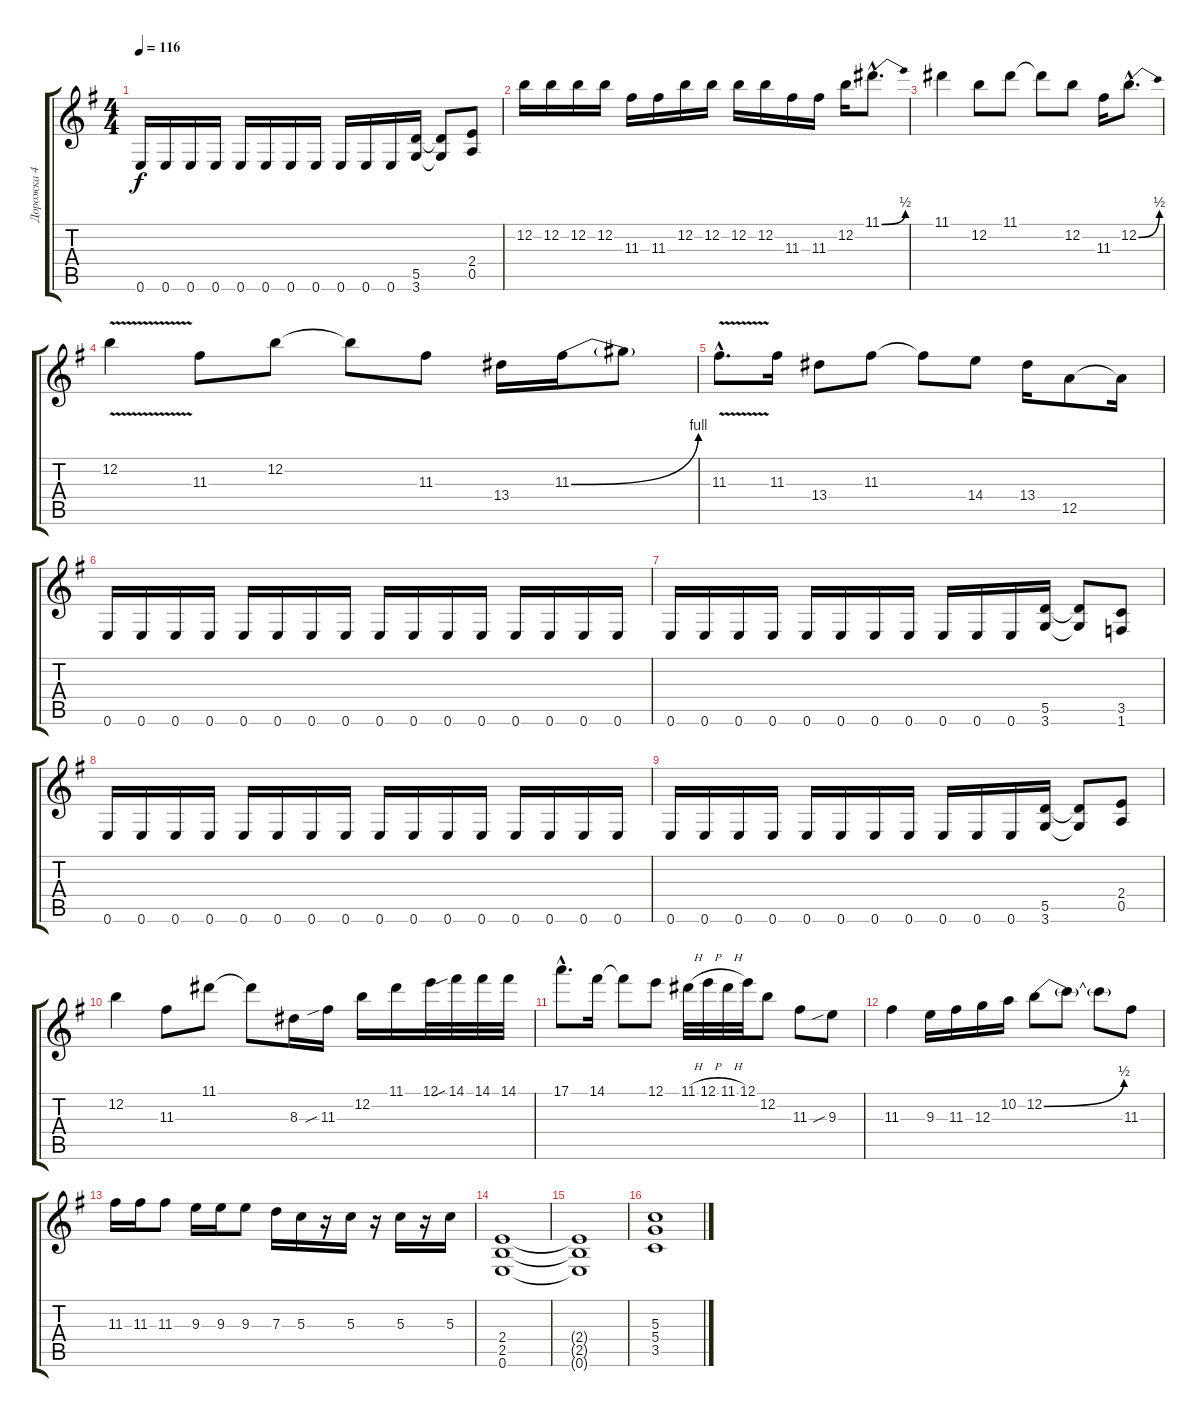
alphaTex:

\track ("Дорожка 4" "Дорожка 4") {instrument distortionguitar}
\staff {score tabs}
\tuning (E4 B3 G3 D3 A2 E2) {hide}
\ts (4 4)
\tempo 116
\clef g2
\ks eminor
0.6.16{dy f} 0.6.16 0.6.16 0.6.16 0.6.16 0.6.16 0.6.16 0.6.16 0.6.16 0.6.16 0.6.16 (5.5 3.6).16 (5.5{t} 3.6{t}).8 (2.4 0.5).8 |
12.2.16 12.2.16 12.2.16 12.2.16 11.3.16 11.3.16 12.2.16 12.2.16 12.2.16 12.2.16 11.3.16 11.3.16 12.2.16 11.1{be (bend 0 0 60 2) hac}.8{d} |
11.1.4 12.2.8 11.1.8 11.1{t}.8 12.2.8 11.3.16 12.2{be (bend 0 0 60 2) hac}.8{d} |
12.2{v}.4 11.3.8 12.2.8 12.2{t}.8 11.3.8 13.4.16 11.3{be (bend 0 0 60 4)}.16 11.3{t}.8 |
11.3{v hac}.8{d} 11.3.16 13.4.8 11.3.8 11.3{t}.8 14.4.8 13.4.16 12.5.8 12.5{t}.16 |
0.6.16 0.6.16 0.6.16 0.6.16 0.6.16 0.6.16 0.6.16 0.6.16 0.6.16 0.6.16 0.6.16 0.6.16 0.6.16 0.6.16 0.6.16 0.6.16 |
0.6.16 0.6.16 0.6.16 0.6.16 0.6.16 0.6.16 0.6.16 0.6.16 0.6.16 0.6.16 0.6.16 (5.5 3.6).16 (5.5{t} 3.6{t}).8 (3.5 1.6).8 |
0.6.16 0.6.16 0.6.16 0.6.16 0.6.16 0.6.16 0.6.16 0.6.16 0.6.16 0.6.16 0.6.16 0.6.16 0.6.16 0.6.16 0.6.16 0.6.16 |
0.6.16 0.6.16 0.6.16 0.6.16 0.6.16 0.6.16 0.6.16 0.6.16 0.6.16 0.6.16 0.6.16 (5.5 3.6).16 (5.5{t} 3.6{t}).8 (2.4 0.5).8 |
12.2.4 11.3.8 11.1.8 11.1{t}.8 8.3.16 11.3{sib}.16 12.2.16 11.1.16 12.1.32 14.1{sib}.32 14.1.32 14.1.32 |
17.1{hac}.8{d} 14.1.16 14.1{t}.8 12.1.8 11.1{h}.32 12.1{h}.32 11.1{h}.32 12.1.32 12.2.8 11.3.8 9.3{sib}.8 |
11.3.4 9.3.16 11.3.16 12.3.16 10.2.16 12.2{be (bend 0 0 60 2)}.8 12.2{t}.8 12.2{t}.8 11.3.8 |
11.3.16 11.3.16 11.3.8 9.3.16 9.3.16 9.3.8 7.3.16 5.3.16 r.16 5.3.16 r.16 5.3.16 r.16 5.3.16 |
(2.4 2.5 0.6).1 |
(2.4{t} 2.5{t} 0.6{t}).1 |
(5.3 5.4 3.5).1
